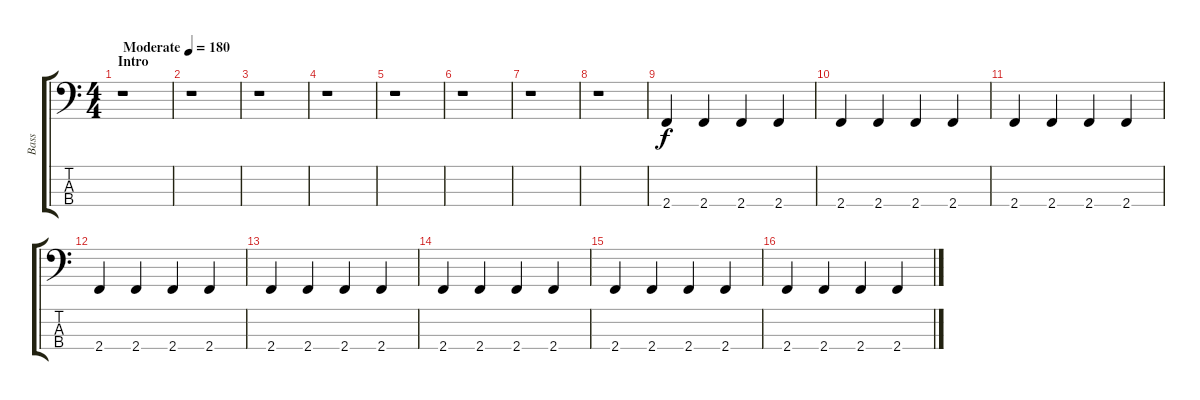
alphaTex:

\track ("Bass" "Bass") {instrument electricbassfinger}
\staff {score tabs}
\tuning (Gb2 Db2 Ab1 Eb1) {hide}
\ts (4 4)
\section ("" "Intro")
\tempo (180 "Moderate")
\clef f4
\ks c
r.1{dy f instrument electricbassfinger} |
r.1 |
r.1 |
r.1 |
r.1 |
r.1 |
r.1 |
r.1 |
2.4.4 2.4.4 2.4.4 2.4.4 |
2.4.4 2.4.4 2.4.4 2.4.4 |
2.4.4 2.4.4 2.4.4 2.4.4 |
2.4.4 2.4.4 2.4.4 2.4.4 |
2.4.4 2.4.4 2.4.4 2.4.4 |
2.4.4 2.4.4 2.4.4 2.4.4 |
2.4.4 2.4.4 2.4.4 2.4.4 |
2.4.4 2.4.4 2.4.4 2.4.4
